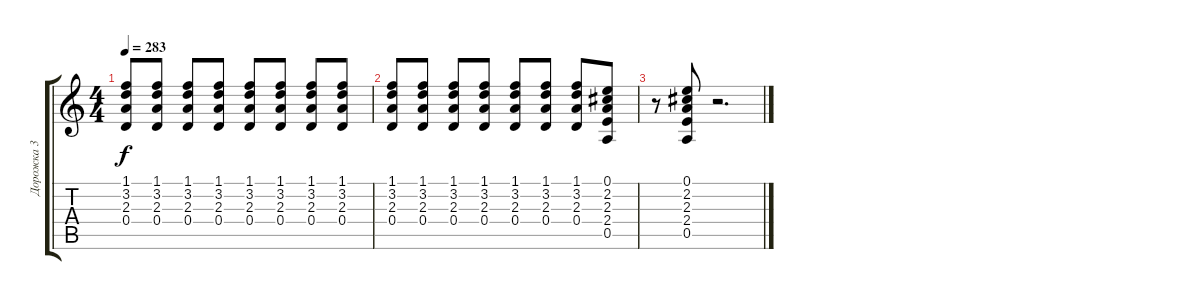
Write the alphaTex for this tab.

\track ("Дорожка 3" "Дорожка 3") {instrument distortionguitar}
\staff {score tabs}
\tuning (E4 B3 G3 D3 A2 E2) {hide}
\ts (4 4)
\tempo 283
\clef g2
\ks c
(1.1 3.2 2.3 0.4).8{dy f} (1.1 3.2 2.3 0.4).8 (1.1 3.2 2.3 0.4).8 (1.1 3.2 2.3 0.4).8 (1.1 3.2 2.3 0.4).8 (1.1 3.2 2.3 0.4).8 (1.1 3.2 2.3 0.4).8 (1.1 3.2 2.3 0.4).8 |
(1.1 3.2 2.3 0.4).8 (1.1 3.2 2.3 0.4).8 (1.1 3.2 2.3 0.4).8 (1.1 3.2 2.3 0.4).8 (1.1 3.2 2.3 0.4).8 (1.1 3.2 2.3 0.4).8 (1.1 3.2 2.3 0.4).8 (0.1 2.2 2.3 2.4 0.5).8 |
r.8 (0.1 2.2 2.3 2.4 0.5).8 r.2{d}
